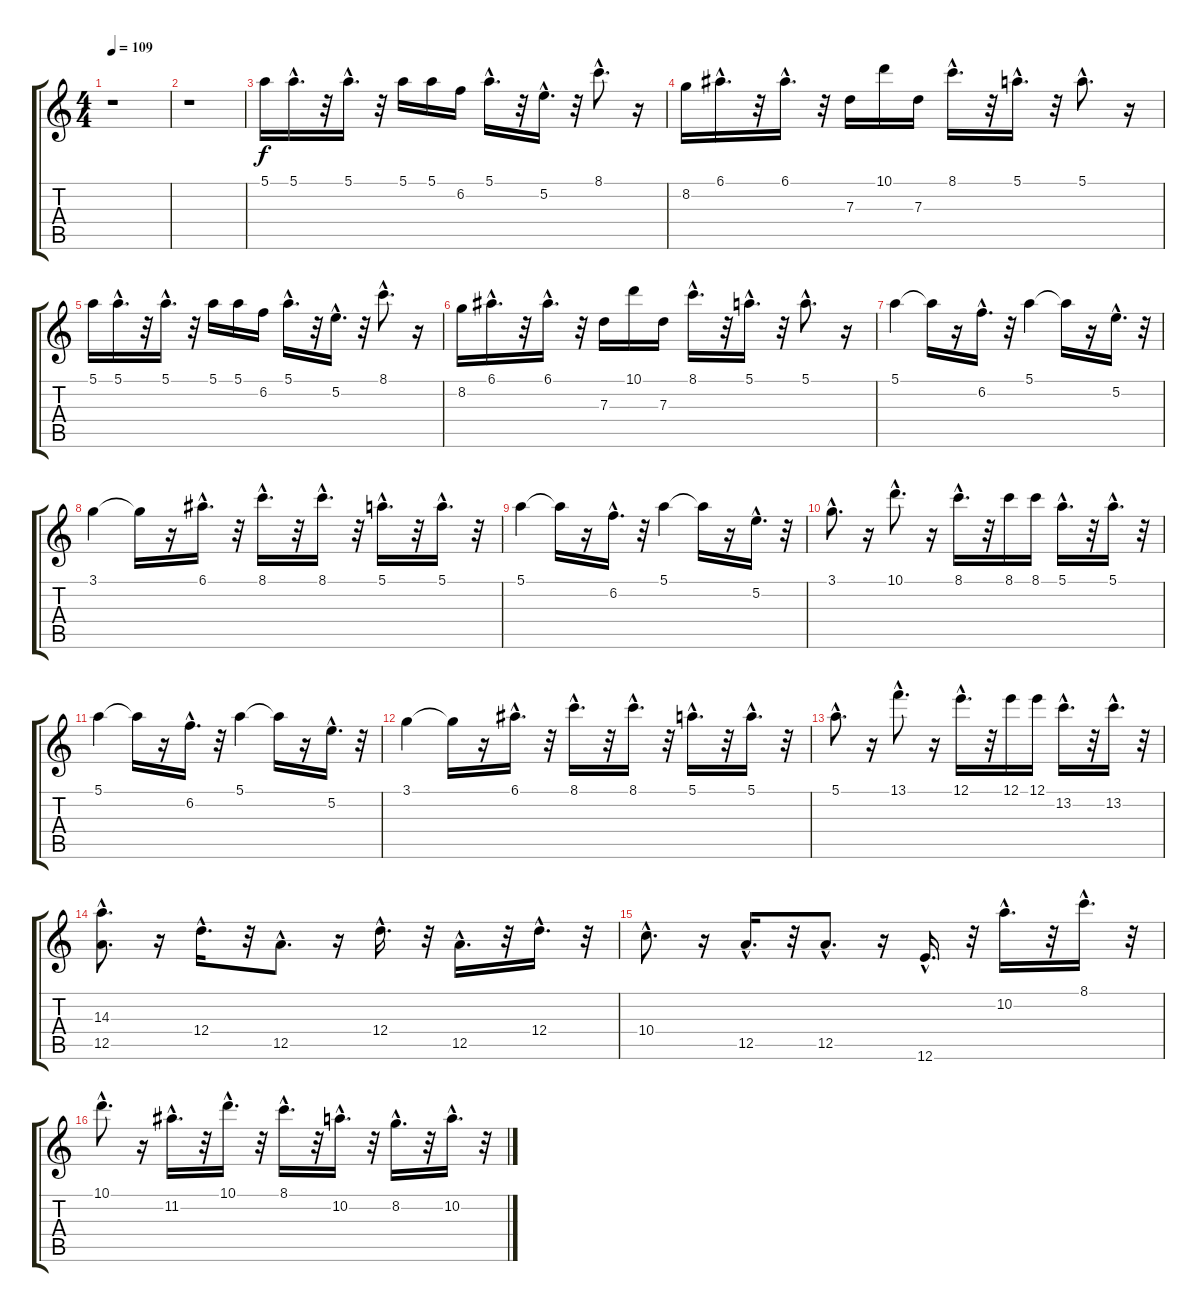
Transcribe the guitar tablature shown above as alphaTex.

\track "" {instrument acousticguitarnylon}
\staff {score tabs}
\tuning (E4 B3 G3 D3 A2 E2) {hide}
\ts (4 4)
\tempo 109
\clef g2
\ks c
r.1{dy f instrument acousticguitarnylon} |
r.1 |
5.1.16 5.1{hac}.16{d} r.32 5.1{hac}.16{d} r.32 5.1.16 5.1.16 6.2.16 5.1{hac}.16{d} r.32 5.2{hac}.16{d} r.32 8.1{hac}.8{d} r.16 |
8.2.16 6.1{hac}.16{d} r.32 6.1{hac}.16{d} r.32 7.3.16 10.1.16 7.3.16 8.1{hac}.16{d} r.32 5.1{hac}.16{d} r.32 5.1{hac}.8{d} r.16 |
5.1.16 5.1{hac}.16{d} r.32 5.1{hac}.16{d} r.32 5.1.16 5.1.16 6.2.16 5.1{hac}.16{d} r.32 5.2{hac}.16{d} r.32 8.1{hac}.8{d} r.16 |
8.2.16 6.1{hac}.16{d} r.32 6.1{hac}.16{d} r.32 7.3.16 10.1.16 7.3.16 8.1{hac}.16{d} r.32 5.1{hac}.16{d} r.32 5.1{hac}.8{d} r.16 |
5.1.4 5.1{t}.16 r.16 6.2{hac}.16{d} r.32 5.1.4 5.1{t}.16 r.16 5.2{hac}.16{d} r.32 |
3.1.4 3.1{t}.16 r.16 6.1{hac}.16{d} r.32 8.1{hac}.16{d} r.32 8.1{hac}.16{d} r.32 5.1{hac}.16{d} r.32 5.1{hac}.16{d} r.32 |
5.1.4 5.1{t}.16 r.16 6.2{hac}.16{d} r.32 5.1.4 5.1{t}.16 r.16 5.2{hac}.16{d} r.32 |
3.1{hac}.8{d} r.16 10.1{hac}.8{d} r.16 8.1{hac}.16{d} r.32 8.1.16 8.1.16 5.1{hac}.16{d} r.32 5.1{hac}.16{d} r.32 |
5.1.4 5.1{t}.16 r.16 6.2{hac}.16{d} r.32 5.1.4 5.1{t}.16 r.16 5.2{hac}.16{d} r.32 |
3.1.4 3.1{t}.16 r.16 6.1{hac}.16{d} r.32 8.1{hac}.16{d} r.32 8.1{hac}.16{d} r.32 5.1{hac}.16{d} r.32 5.1{hac}.16{d} r.32 |
5.1{hac}.8{d} r.16 13.1{hac}.8{d} r.16 12.1{hac}.16{d} r.32 12.1.16 12.1.16 13.2{hac}.16{d} r.32 13.2{hac}.16{d} r.32 |
(14.3{hac} 12.5{hac}).8{d} r.16 12.4{hac}.16{d} r.32 12.5{hac}.8{d} r.16 12.4{hac}.16{d} r.32 12.5{hac}.16{d} r.32 12.4{hac}.16{d} r.32 |
10.4{hac}.8{d} r.16 12.5{hac}.16{d} r.32 12.5{hac}.8{d} r.16 12.6{hac}.16{d} r.32 10.2{hac}.16{d} r.32 8.1{hac}.16{d} r.32 |
10.1{hac}.8{d} r.16 11.2{hac}.16{d} r.32 10.1{hac}.16{d} r.32 8.1{hac}.16{d} r.32 10.2{hac}.16{d} r.32 8.2{hac}.16{d} r.32 10.2{hac}.16{d} r.32
